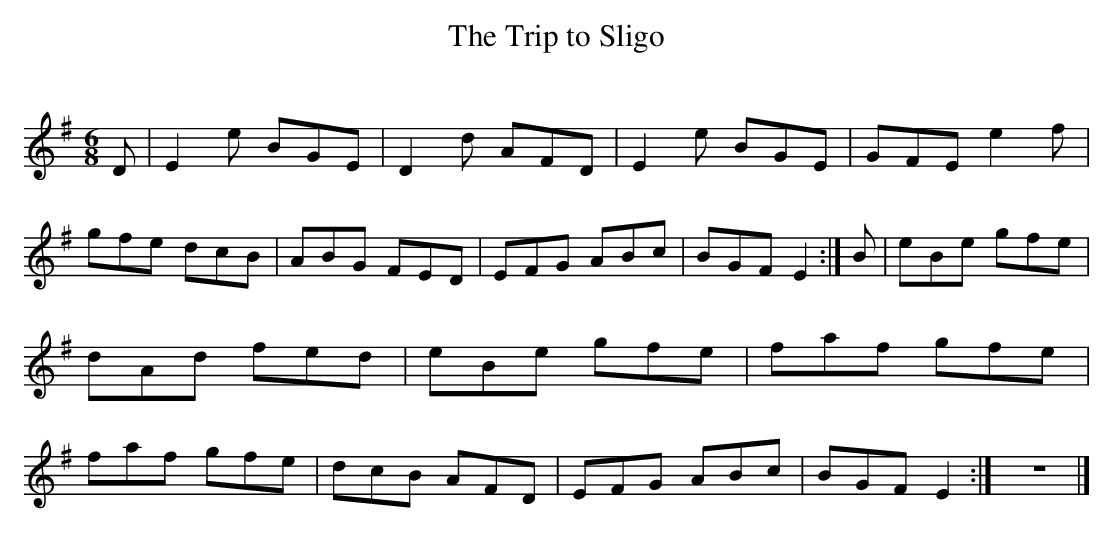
X:1
T:Trip to Sligo, The
C:
M:6/8
L:1/8
K:G
D |E2 e BGE |D2 d AFD |E2 e BGE |GFE e2 f |gfe dcB |ABG FED |EFG ABc |BGF E2 :|B |eBe gfe |dAd fed |eBe gfe |faf gfe |faf gfe |dcB AFD |EFG ABc |BGF E2 :|z6 |]
